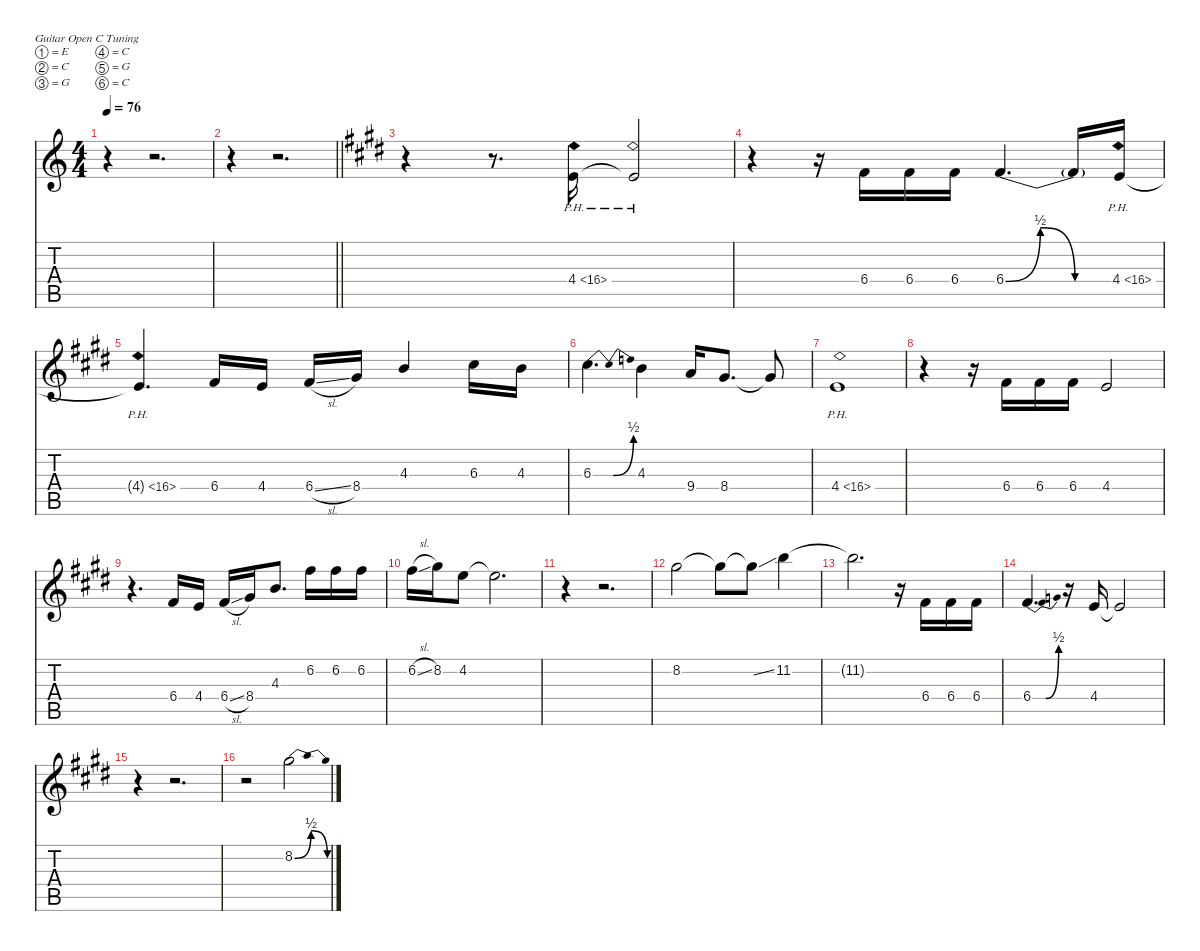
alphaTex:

\defaultSystemsLayout 4
\hideDynamics
\bracketExtendMode nobrackets
\singleTrackTrackNamePolicy hidden
\multiTrackTrackNamePolicy hidden
\firstSystemTrackNameMode fullname
\otherSystemsTrackNameOrientation horizontal
\track ("Guitar 2" "dist.guit.") {instrument distortionguitar}
\staff {score tabs}
\tuning (E4 C4 G3 C3 G2 C2)
\ts (4 4)
\tempo 76
\clef g2
\ks c
r.4{dy f beam Down} r.2{d beam Down} |
\barLineRight lightlight
r.4{beam Down} r.2{d beam Down} |
\ks e
r.4{beam Down} r.8{d beam Down} 4.4{ph 12 acc forcenatural}.16{beam Up} 4.4{ph 12 t acc forcenatural}.2{beam Up} |
r.4{beam Down} r.16{beam Down} 6.4{acc #}.16{beam Up} 6.4{acc #}.16{beam Up} 6.4{acc #}.16{beam Up} 6.4{be (bendrelease 0 0 30 2 30 2 60 0) acc #}.4{d beam Up} 6.4{be (hold 0 0 60 0) t acc #}.16{beam Up} 4.4{ph 12 acc forcenatural}.16{beam Up} |
4.4{ph 12 t acc forcenatural}.4{d beam Up} 6.4{acc #}.16{beam Up} 4.4{acc forcenatural}.16{beam Up} 6.4{sl acc #}.16{beam Up} 8.4{acc #}.16{beam Up} 4.3{acc forcenatural}.4{beam Up} 6.3{acc #}.16{beam Down} 4.3{acc forcenatural}.16{beam Down} |
6.3{be (bendrelease 0 0 11.0000004 2 19.999999199999998 2 4.999999799999999 0) acc #}.4{d beam Down} 4.3{acc forcenatural}.4{beam Down} 9.4{acc forcenatural}.16{beam Up} 8.4{acc #}.8{d beam Up} 8.4{t acc #}.8{beam Up} |
4.4{ph 12 acc forcenatural}.1{beam Up} |
r.4{beam Down} r.16{beam Down} 6.4{acc #}.16{beam Up} 6.4{acc #}.16{beam Up} 6.4{acc #}.16{beam Up} 4.4{acc forcenatural}.2{beam Up} |
r.4{d beam Down} 6.4{acc #}.16{beam Up} 4.4{acc forcenatural}.16{beam Up} 6.4{sl acc #}.16{beam Up} 8.4{acc #}.16{beam Up} 4.3{acc forcenatural}.8{d beam Up} 6.2{acc #}.16{beam Down} 6.2{acc #}.16{beam Down} 6.2{acc #}.16{beam Down} |
6.2{sl acc #}.16{beam Down} 8.2{acc #}.16{beam Down} 4.2{acc forcenatural}.8{beam Down} 4.2{t acc forcenatural}.2{d beam Down} |
r.4{beam Down} r.2{d beam Down} |
8.2{acc #}.2{beam Down} 8.2{t acc #}.8{beam Down} 8.2{ss t acc #}.8{beam Down} 11.2{acc forcenatural}.4{beam Down} |
11.2{t acc forcenatural}.2{d beam Down} r.16{beam Down} 6.4{acc #}.16{beam Up} 6.4{acc #}.16{beam Up} 6.4{acc #}.16{beam Up} |
6.4{be (bendrelease 0 0 19.999999199999998 2 30 2 9.999999599999999 0) acc #}.4{d beam Up} r.16{beam Up} 4.4{acc forcenatural}.16{beam Up} 4.4{t acc forcenatural}.2{beam Up} |
r.4{beam Down} r.2{d beam Down} |
r.2{beam Down} 8.2{be (bendrelease 0 0 30 2 30 2 60 0) acc #}.2{beam Down}
